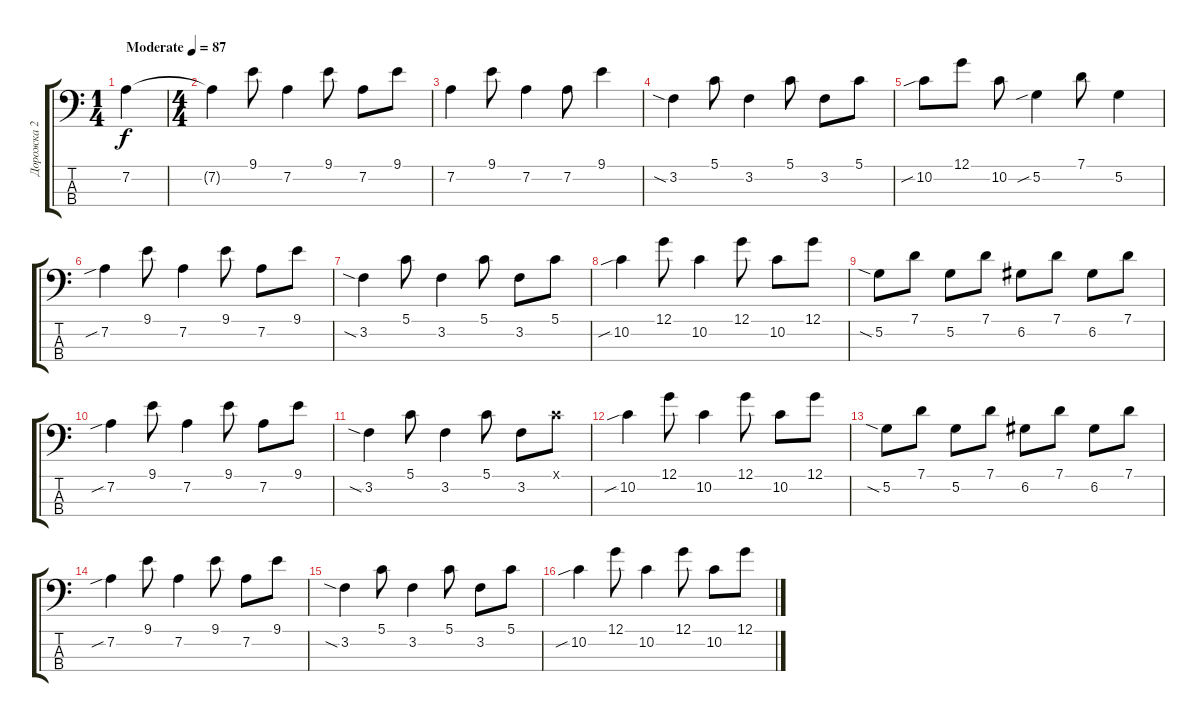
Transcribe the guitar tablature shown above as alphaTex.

\track ("Дорожка 2" "Дорожка 2") {instrument electricbassfinger}
\staff {score tabs}
\tuning (G2 D2 A1 E1) {hide}
\ts (1 4)
\tempo (87 "Moderate")
\clef f4
\ks c
7.2.4{dy f instrument electricbassfinger} |
\ts (4 4)
7.2{t}.4 9.1.8 7.2.4 9.1.8 7.2.8 9.1.8 |
7.2.4 9.1.8 7.2.4 7.2.8 9.1.4 |
3.2{sia}.4 5.1.8 3.2.4 5.1.8 3.2.8 5.1.8 |
10.2{sib}.8 12.1.8 10.2.8 5.2{sib}.4 7.1.8 5.2.4 |
7.2{sib}.4 9.1.8 7.2.4 9.1.8 7.2.8 9.1.8 |
3.2{sia}.4 5.1.8 3.2.4 5.1.8 3.2.8 5.1.8 |
10.2{sib}.4 12.1.8 10.2.4 12.1.8 10.2.8 12.1.8 |
5.2{sia}.8 7.1.8 5.2.8 7.1.8 6.2.8 7.1.8 6.2.8 7.1.8 |
7.2{sib}.4 9.1.8 7.2.4 9.1.8 7.2.8 9.1.8 |
3.2{sia}.4 5.1.8 3.2.4 5.1.8 3.2.8 5.1{x}.8 |
10.2{sib}.4 12.1.8 10.2.4 12.1.8 10.2.8 12.1.8 |
5.2{sia}.8 7.1.8 5.2.8 7.1.8 6.2.8 7.1.8 6.2.8 7.1.8 |
7.2{sib}.4 9.1.8 7.2.4 9.1.8 7.2.8 9.1.8 |
3.2{sia}.4 5.1.8 3.2.4 5.1.8 3.2.8 5.1.8 |
10.2{sib}.4 12.1.8 10.2.4 12.1.8 10.2.8 12.1.8
